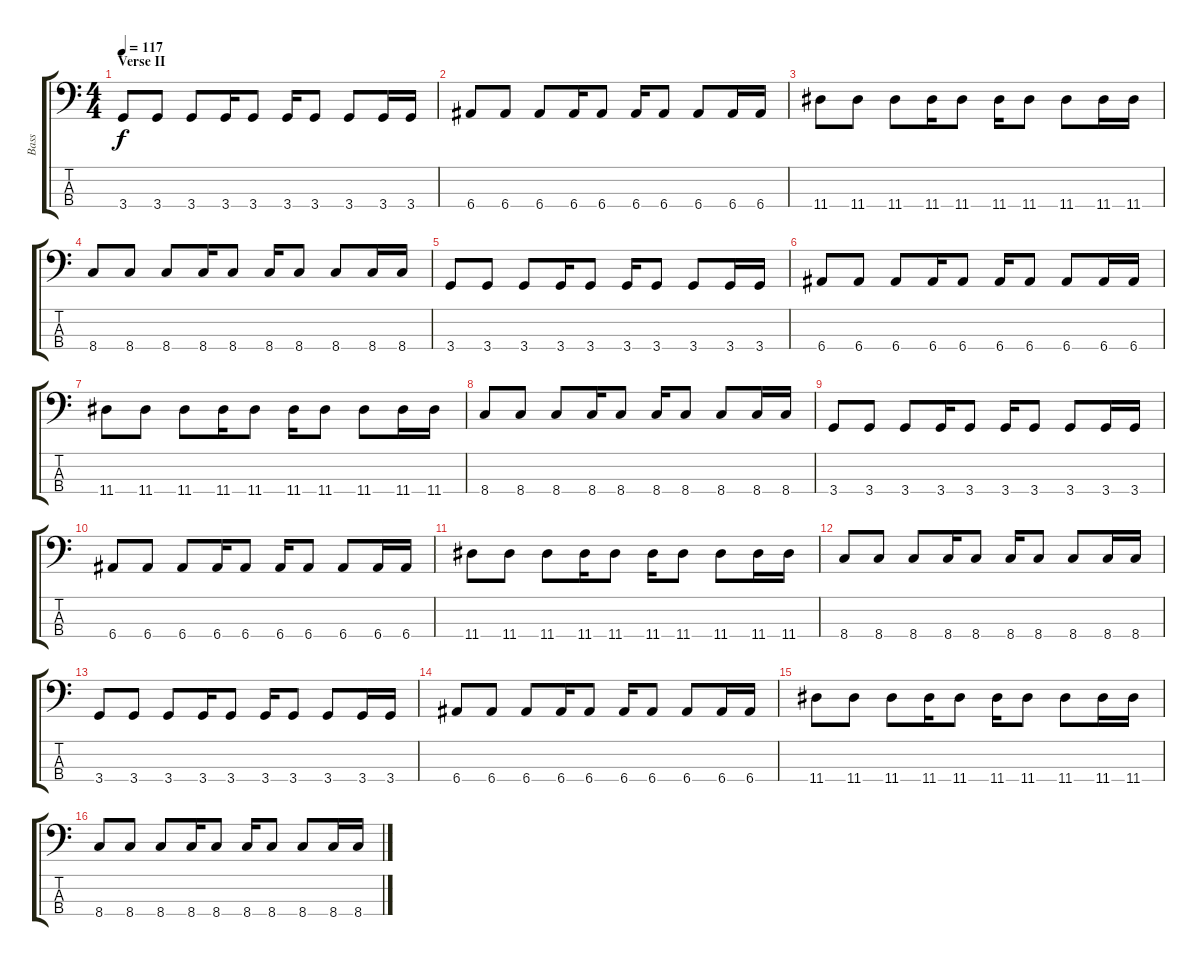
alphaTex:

\track ("Bass" "Bass") {instrument electricbassfinger}
\staff {score tabs}
\tuning (G2 D2 A1 E1) {hide}
\ts (4 4)
\section ("" "Verse II")
\tempo 117
\clef f4
\ks c
3.4.8{dy f} 3.4.8 3.4.8 3.4.16 3.4.8 3.4.16 3.4.8 3.4.8 3.4.16 3.4.16 |
6.4.8 6.4.8 6.4.8 6.4.16 6.4.8 6.4.16 6.4.8 6.4.8 6.4.16 6.4.16 |
11.4.8 11.4.8 11.4.8 11.4.16 11.4.8 11.4.16 11.4.8 11.4.8 11.4.16 11.4.16 |
8.4.8 8.4.8 8.4.8 8.4.16 8.4.8 8.4.16 8.4.8 8.4.8 8.4.16 8.4.16 |
3.4.8 3.4.8 3.4.8 3.4.16 3.4.8 3.4.16 3.4.8 3.4.8 3.4.16 3.4.16 |
6.4.8 6.4.8 6.4.8 6.4.16 6.4.8 6.4.16 6.4.8 6.4.8 6.4.16 6.4.16 |
11.4.8 11.4.8 11.4.8 11.4.16 11.4.8 11.4.16 11.4.8 11.4.8 11.4.16 11.4.16 |
8.4.8 8.4.8 8.4.8 8.4.16 8.4.8 8.4.16 8.4.8 8.4.8 8.4.16 8.4.16 |
3.4.8 3.4.8 3.4.8 3.4.16 3.4.8 3.4.16 3.4.8 3.4.8 3.4.16 3.4.16 |
6.4.8 6.4.8 6.4.8 6.4.16 6.4.8 6.4.16 6.4.8 6.4.8 6.4.16 6.4.16 |
11.4.8 11.4.8 11.4.8 11.4.16 11.4.8 11.4.16 11.4.8 11.4.8 11.4.16 11.4.16 |
8.4.8 8.4.8 8.4.8 8.4.16 8.4.8 8.4.16 8.4.8 8.4.8 8.4.16 8.4.16 |
3.4.8 3.4.8 3.4.8 3.4.16 3.4.8 3.4.16 3.4.8 3.4.8 3.4.16 3.4.16 |
6.4.8 6.4.8 6.4.8 6.4.16 6.4.8 6.4.16 6.4.8 6.4.8 6.4.16 6.4.16 |
11.4.8 11.4.8 11.4.8 11.4.16 11.4.8 11.4.16 11.4.8 11.4.8 11.4.16 11.4.16 |
8.4.8 8.4.8 8.4.8 8.4.16 8.4.8 8.4.16 8.4.8 8.4.8 8.4.16 8.4.16
